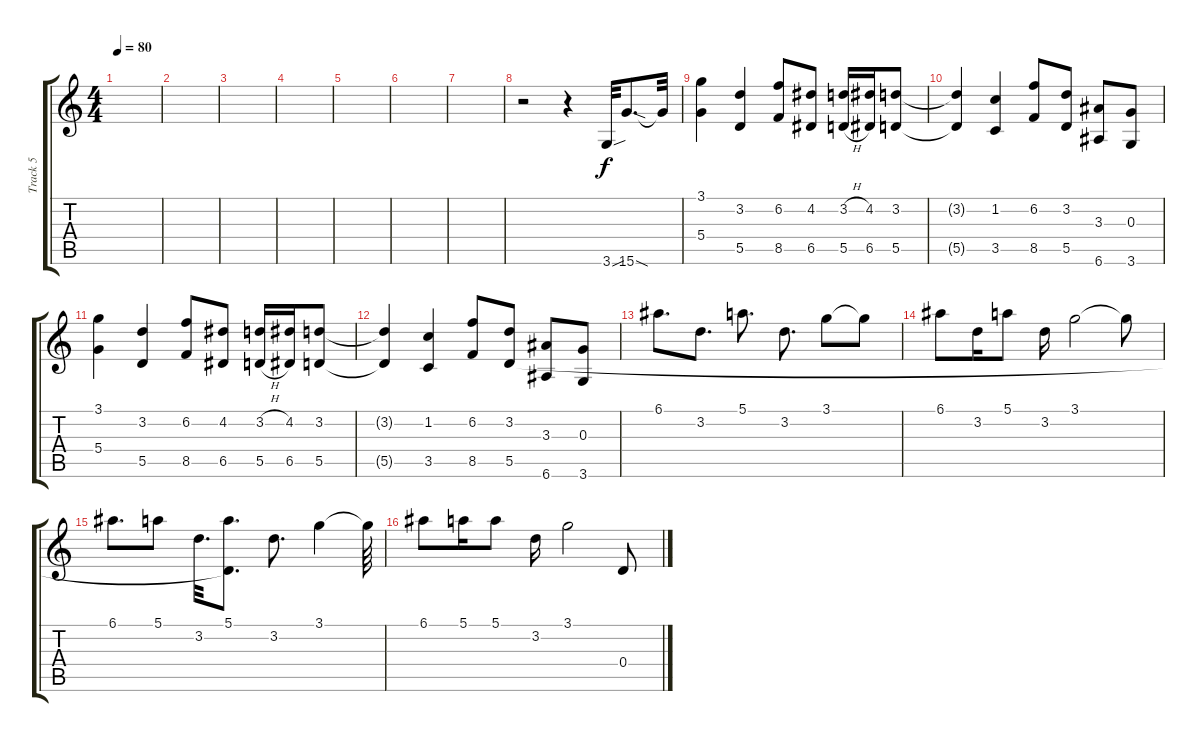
\track ("Track 5" "Track 5") {instrument overdrivenguitar}
\staff {score tabs}
\tuning (E4 B3 G3 D3 A2 E2) {hide}
\ts (4 4)
\tempo 80
\clef g2
\ks c
|
|
|
|
|
|
|
r.2 r.4 3.6{sou}.32{volume 9} 15.6{sod}.8{d} 15.6{t}.32 |
(3.1 5.4).4{volume 12} (3.2 5.5).4 (6.2 8.5).8 (4.2 6.5).8 (3.2{h} 5.5{h}).16 (4.2 6.5).16 (3.2 5.5).8 |
(3.2{t} 5.5{t}).4 (1.2 3.5).4 (6.2 8.5).8 (3.2 5.5).8 (3.3 6.6).8 (0.3 3.6).8 |
(3.1 5.4).4{volume 12} (3.2 5.5).4 (6.2 8.5).8 (4.2 6.5).8 (3.2{h} 5.5{h}).16 (4.2 6.5).16 (3.2 5.5).8 |
(3.2{t} 5.5{t}).4 (1.2 3.5).4 (6.2 8.5).8 (3.2 5.5).8 (3.3 6.6).8 (0.3 3.6).8 |
6.1.8{d} 3.2.8{d} 5.1.8{d} 3.2.8{d} 3.1.8 3.1{t}.8 |
6.1.8 3.2.16 5.1.8 3.2.16 3.1.2 3.1{t}.8 |
6.1.8{d} 5.1.8 3.2.32{d} (5.1 5.5{t}).8{d} 3.2.8{d} 3.1.4 3.1{t}.64 |
6.1.8 5.1.16 5.1.8 3.2.16 3.1.2 0.4.8
